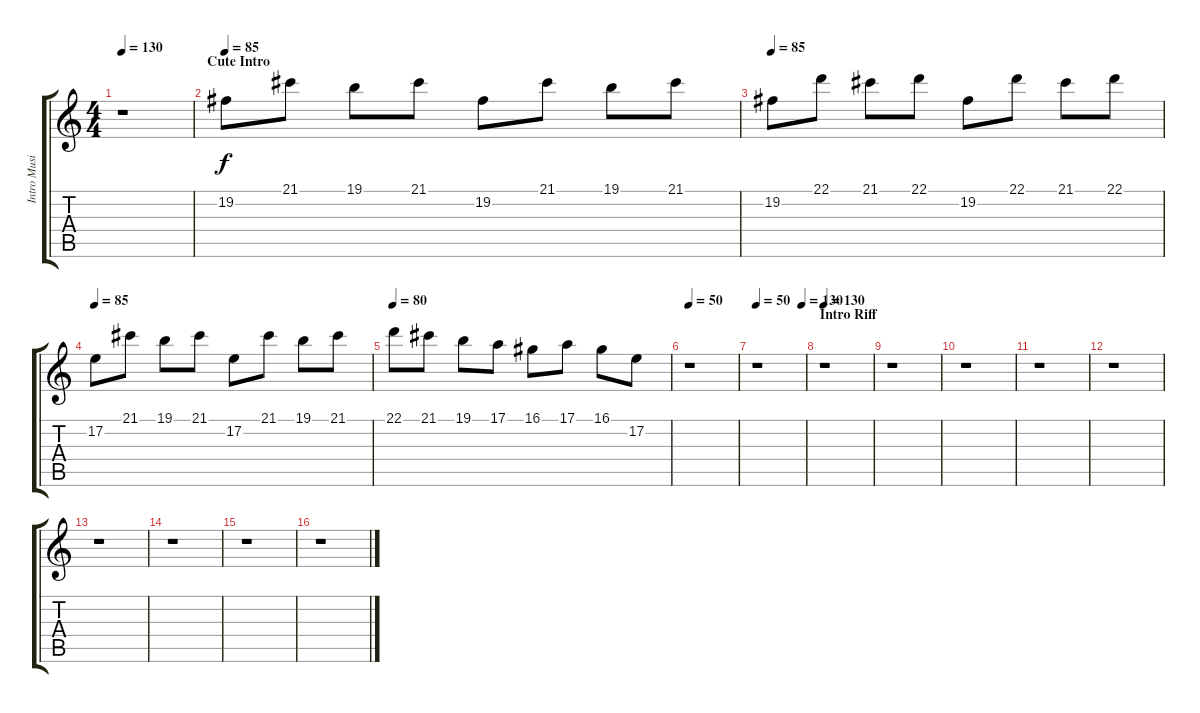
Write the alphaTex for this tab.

\track ("Intro Music Box" "Intro Musi") {instrument musicbox}
\staff {score tabs}
\tuning (E4 B3 G3 D3 A2 E2) {hide}
\ts (4 4)
\tempo 130
\clef g2
\ks c
r.1{dy f instrument musicbox} |
\section ("" "Cute Intro")
\tempo 85
19.2.8 21.1.8 19.1.8 21.1.8 19.2.8 21.1.8 19.1.8 21.1.8 |
\tempo 85
19.2.8 22.1.8 21.1.8 22.1.8 19.2.8 22.1.8 21.1.8 22.1.8 |
\tempo 85
17.2.8 21.1.8 19.1.8 21.1.8 17.2.8 21.1.8 19.1.8 21.1.8 |
\tempo 80
22.1.8 21.1.8 19.1.8 17.1.8 16.1.8 17.1.8 16.1.8 17.2.8 |
\tempo 50
r.1 |
\tempo 50
\tempo (130 0.9375)
r.1 |
\section ("" "Intro Riff")
\tempo 130
r.1 |
r.1 |
r.1 |
r.1 |
r.1 |
r.1 |
r.1 |
r.1 |
r.1
